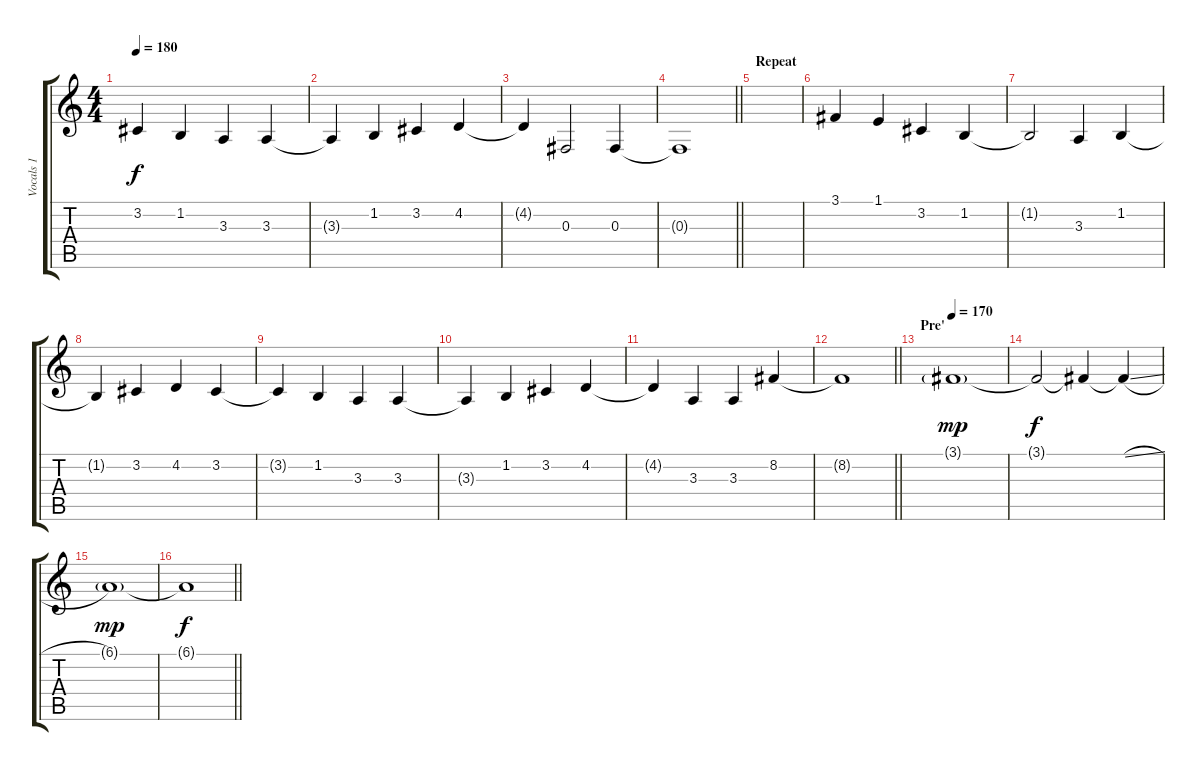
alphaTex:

\track ("Vocals 1" "Vocals 1") {instrument clarinet}
\staff {score tabs}
\tuning (Eb4 Bb3 Gb3 Db3 Ab2 Db2) {hide}
\ts (4 4)
\tempo 180
\clef g2
\ks c
3.2{t}.4{dy f} 1.2.4 3.3.4 3.3.4 |
3.3{t}.4 1.2.4 3.2.4 4.2.4 |
4.2{t}.4 0.3.2 0.3.4 |
\barLineRight lightlight
0.3{t}.1 |
\section ("" "Repeat")
|
3.1.4 1.1.4 3.2.4 1.2.4 |
1.2{t}.2 3.3.4 1.2.4 |
1.2{t}.4 3.2.4 4.2.4 3.2.4 |
3.2{t}.4 1.2.4 3.3.4 3.3.4 |
3.3{t}.4 1.2.4 3.2.4 4.2.4 |
4.2{t}.4 3.3.4 3.3.4 8.2.4 |
\barLineRight lightlight
8.2{t}.1 |
\section ("" "Pre'")
\tempo 170
3.1{g}.1{dy mp} |
3.1{t}.2{dy f} 3.1{t}.4 3.1{sl t}.4 |
6.1{g}.1{dy mp} |
\barLineRight lightlight
6.1{t}.1{dy f}
